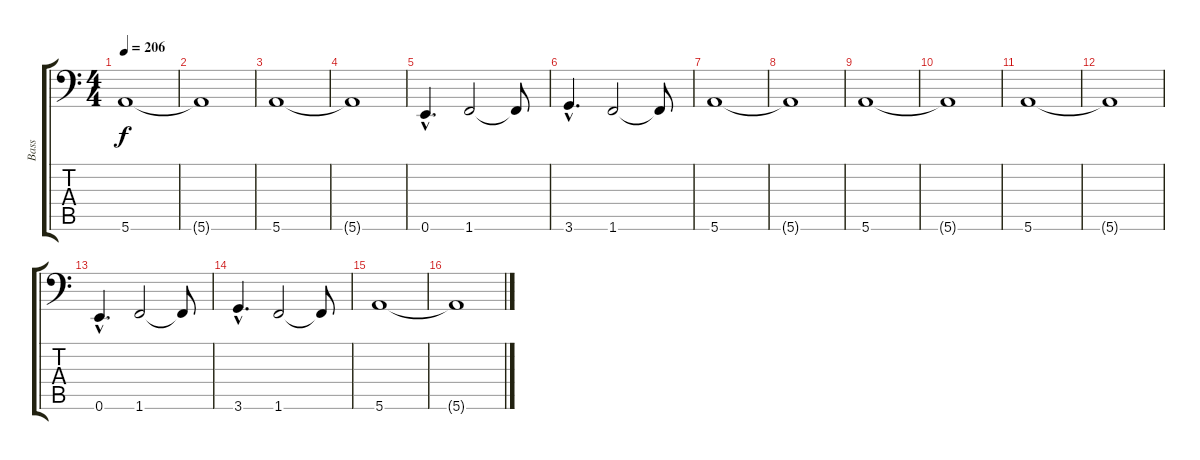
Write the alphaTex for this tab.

\track ("Bass" "Bass") {instrument electricbasspick}
\staff {score tabs}
\tuning (E3 B2 G2 D2 A1 E1) {hide}
\ts (4 4)
\tempo 206
\clef f4
\ks c
5.6.1{dy f} |
5.6{t}.1 |
5.6.1 |
5.6{t}.1 |
0.6{hac}.4{d} 1.6.2 1.6{t}.8 |
3.6{hac}.4{d} 1.6.2 1.6{t}.8 |
5.6.1 |
5.6{t}.1 |
5.6.1 |
5.6{t}.1 |
5.6.1 |
5.6{t}.1 |
0.6{hac}.4{d} 1.6.2 1.6{t}.8 |
3.6{hac}.4{d} 1.6.2 1.6{t}.8 |
5.6.1 |
5.6{t}.1
